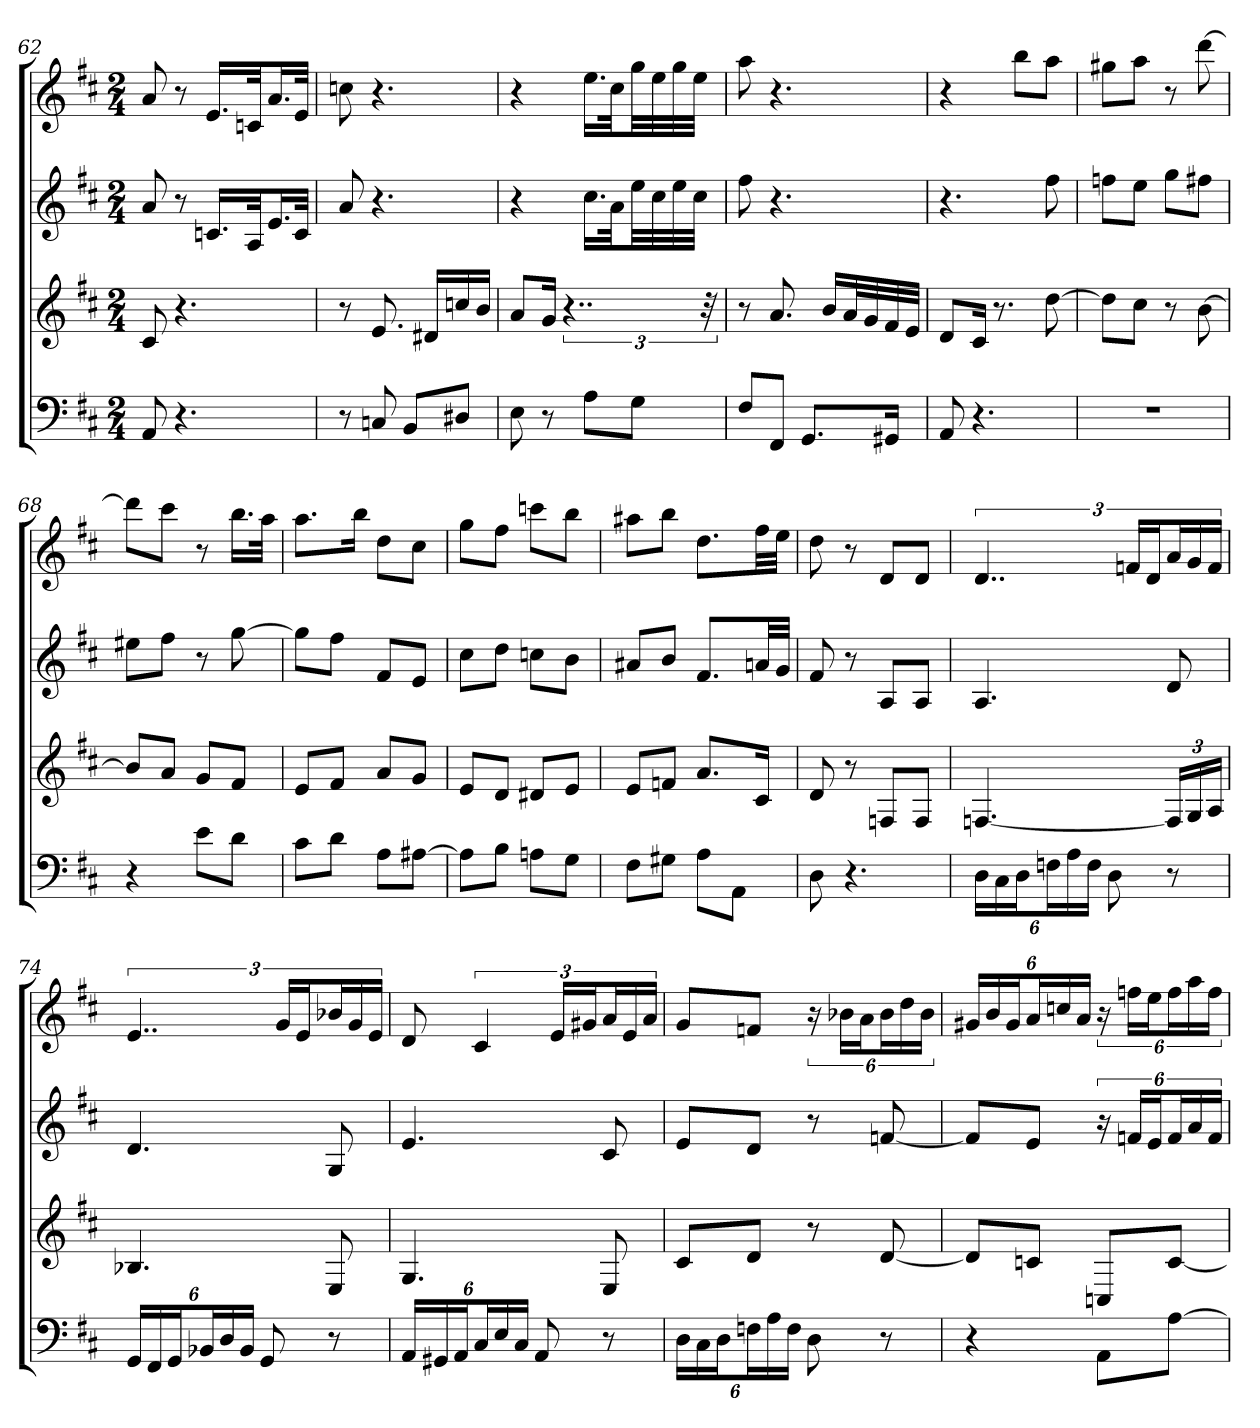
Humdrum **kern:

**kern	**kern	**kern	**kern
*part4	*part3	*part2	*part1
*staff4	*staff3	*staff2	*staff1
*k[f#c#]	*k[f#c#]	*k[f#c#]	*k[f#c#]
*D:	*D:	*D:	*D:
*M2/4	*M2/4	*M2/4	*M2/4
=62	=62	=62	=62
8AA	8c#	8a	8a
4.r	4.r	8r	8r
.	.	16.cnLL	16.eLL
.	.	32AJk	32cnJk
.	.	16.eL	16.aL
.	.	32cJJk	32eJJk
=63	=63	=63	=63
8r	8r	8a	8ccn
8Cn	8.e	4.r	4.r
8BBL	.	.	.
.	16d#XLL	.	.
8D#XJ	16ccn	.	.
.	16bJJ	.	.
=64	=64	=64	=64
8E	8aL	4r	4r
8r	16gJk	.	.
.	6..r	.	.
8AL	.	16.cc#LL	16.eeLL
.	.	32aJk	32cc#Jk
8GJ	.	32eeLL	32ggLL
.	.	32cc#	32ee
.	.	32ee	32gg
.	.	32cc#JJJ	32eeJJJ
.	48r	.	.
=65	=65	=65	=65
8F#L	8r	8ff#	8aa
8FF#J	8.a	4.r	4.r
8.GGL	.	.	.
.	16bLL	.	.
.	32aL	.	.
.	32g	.	.
16GG#XJk	32f#	.	.
.	32eJJJ	.	.
=66	=66	=66	=66
8AA	8dL	4.r	4r
4.r	16c#Jk	.	.
.	8.r	.	.
.	.	.	8bbL
.	[8dd	8ff#	8aaJ
=67	=67	=67	=67
2r	8ddL]	8ffnL	8gg#XL
.	8cc#J	8eeJ	8aaJ
.	8r	8ggL	8r
.	[8b	8ff#XJ	[8ddd
=68	=68	=68	=68
4r	8bL]	8ee#XL	8dddL]
.	8aJ	8ff#J	8ccc#J
8eL	8gL	8r	8r
8dJ	8f#J	[8gg	16.bbLL
.	.	.	32aaJJk
=69	=69	=69	=69
8c#L	8eL	8ggL]	8.aaL
8dJ	8f#J	8ff#J	.
.	.	.	16bbJk
8AL	8aL	8f#L	8ddL
[8A#XJ	8gJ	8eJ	8cc#J
=70	=70	=70	=70
8A#L]	8eL	8cc#L	8ggL
8BJ	8dJ	8ddJ	8ff#J
8AnL	8d#XL	8ccnL	8cccnL
8GJ	8eJ	8bJ	8bbJ
=71	=71	=71	=71
8F#L	8eL	8a#XL	8aa#XL
8G#XJ	8fnJ	8bJ	8bbJ
8AL	8.aL	8.f#L	8.ddL
8AAJ	.	.	.
.	16c#Jk	32anLL	32ff#LL
.	.	32gJJJ	32eeJJJ
=72	=72	=72	=72
8D	8d	8f#	8dd
4.r	8r	8r	8r
.	8FnL	8AL	8dL
.	8FJ	8AJ	8dJ
=73	=73	=73	=73
24DLL	[4.Fn	4.A	6..d
24C#	.	.	.
24DJ	.	.	.
24FnL	.	.	.
24A	.	.	.
24FJJ	.	.	.
8D	.	.	.
.	.	.	24fnLL
.	.	.	24dJ
8r	24FLL]	8d	24aL
.	24G	.	24g
.	24AJJ	.	24fJJ
=74	=74	=74	=74
24GGLL	4.B-X	4.d	6..e
24FF#	.	.	.
24GGJ	.	.	.
24BB-XL	.	.	.
24D	.	.	.
24BB-JJ	.	.	.
8GG	.	.	.
.	.	.	24gLL
.	.	.	24eJ
8r	8E	8G	24b-XL
.	.	.	24g
.	.	.	24eJJ
=75	=75	=75	=75
24AALL	4.G	4.e	8d
24GG#X	.	.	.
24AAJ	.	.	.
24C#L	.	.	6c#
24E	.	.	.
24C#JJ	.	.	.
8AA	.	.	.
.	.	.	24eLL
.	.	.	24g#XJ
8r	8E	8c#	24aL
.	.	.	24e
.	.	.	24aJJ
=76	=76	=76	=76
24DLL	8c#L	8eL	8gL
24C#	.	.	.
24DJ	.	.	.
24FnL	8dJ	8dJ	8fnJ
24A	.	.	.
24FJJ	.	.	.
8D	8r	8r	24r
.	.	.	24b-XLL
.	.	.	24aJ
8r	[8d	[8fn	24b-L
.	.	.	24dd
.	.	.	24b-JJ
=77	=77	=77	=77
4r	8dL]	8fL]	24g#XLL
.	.	.	24b
.	.	.	24g#J
.	8cnJ	8eJ	24aL
.	.	.	24ccn
.	.	.	24aJJ
8AAL	8CnL	24r	24r
.	.	24fnLL	24ffnLL
.	.	24eJ	24eeJ
[8AJ	[8cJ	24fL	24ffL
.	.	24a	24aa
.	.	24fJJ	24ffJJ
=	=	=	=
*-	*-	*-	*-
